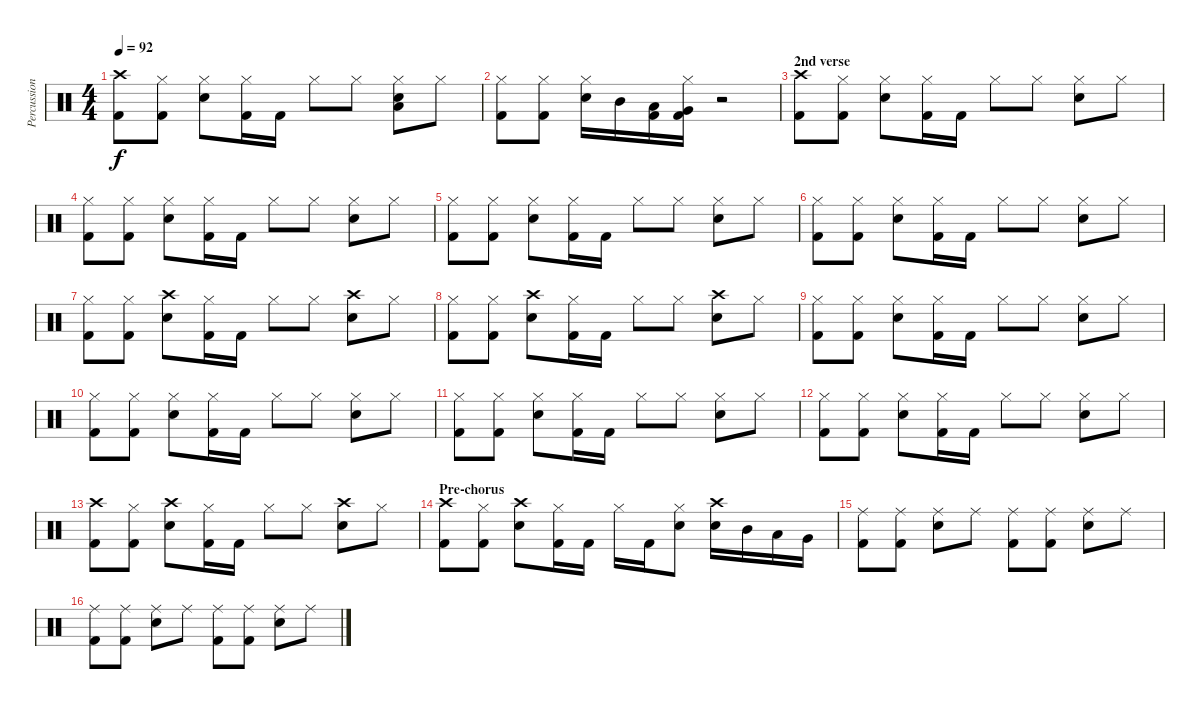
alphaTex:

\track ("Percussion" "Percussion") {instrument percussion}
\staff {score}
\articulation defaults
\ts (4 4)
\tempo 92
\clef neutral
\ks c
("Crash high (hit)" "Kick (hit) 2").8{dy f} ("Hi-Hat (closed)" "Kick (hit) 2").8 ("Hi-Hat (closed)" "Electric Snare (hit)").8 ("Hi-Hat (closed)" "Kick (hit) 2").16 "Kick (hit) 2".16 "Hi-Hat (closed)".8 "Hi-Hat (closed)".8 ("Hi-Hat (closed)" "Low Tom (hit)" "Electric Snare (hit)").8 "Hi-Hat (closed)".8 |
("Hi-Hat (closed)" "Kick (hit) 2").8 ("Hi-Hat (closed)" "Kick (hit) 2").8 ("Hi-Hat (closed)" "Electric Snare (hit)").16 "Mid Tom (hit)".16 ("Low Tom (hit)" "Kick (hit) 2").16 ("Hi-Hat (closed)" "Very Low Tom (hit)" "Kick (hit) 2").16 r.2 |
\section ("" "2nd verse")
("Crash high (hit)" "Kick (hit) 2").8 ("Hi-Hat (closed)" "Kick (hit) 2").8 ("Hi-Hat (closed)" "Electric Snare (hit)").8 ("Hi-Hat (closed)" "Kick (hit) 2").16 "Kick (hit) 2".16 "Hi-Hat (closed)".8 "Hi-Hat (closed)".8 ("Hi-Hat (closed)" "Electric Snare (hit)").8 "Hi-Hat (closed)".8 |
("Hi-Hat (closed)" "Kick (hit) 2").8 ("Hi-Hat (closed)" "Kick (hit) 2").8 ("Hi-Hat (closed)" "Electric Snare (hit)").8 ("Hi-Hat (closed)" "Kick (hit) 2").16 "Kick (hit) 2".16 "Hi-Hat (closed)".8 "Hi-Hat (closed)".8 ("Hi-Hat (closed)" "Electric Snare (hit)").8 "Hi-Hat (closed)".8 |
("Hi-Hat (closed)" "Kick (hit) 2").8 ("Hi-Hat (closed)" "Kick (hit) 2").8 ("Hi-Hat (closed)" "Electric Snare (hit)").8 ("Hi-Hat (closed)" "Kick (hit) 2").16 "Kick (hit) 2".16 "Hi-Hat (closed)".8 "Hi-Hat (closed)".8 ("Hi-Hat (closed)" "Electric Snare (hit)").8 "Hi-Hat (closed)".8 |
("Hi-Hat (closed)" "Kick (hit) 2").8 ("Hi-Hat (closed)" "Kick (hit) 2").8 ("Hi-Hat (closed)" "Electric Snare (hit)").8 ("Hi-Hat (closed)" "Kick (hit) 2").16 "Kick (hit) 2".16 "Hi-Hat (closed)".8 "Hi-Hat (closed)".8 ("Hi-Hat (closed)" "Electric Snare (hit)").8 "Hi-Hat (closed)".8 |
("Hi-Hat (closed)" "Kick (hit) 2").8 ("Hi-Hat (closed)" "Kick (hit) 2").8 ("Crash high (hit)" "Electric Snare (hit)").8 ("Hi-Hat (closed)" "Kick (hit) 2").16 "Kick (hit) 2".16 "Hi-Hat (closed)".8 "Hi-Hat (closed)".8 ("Crash high (hit)" "Electric Snare (hit)").8 "Hi-Hat (closed)".8 |
("Hi-Hat (closed)" "Kick (hit) 2").8 ("Hi-Hat (closed)" "Kick (hit) 2").8 ("Crash high (hit)" "Electric Snare (hit)").8 ("Hi-Hat (closed)" "Kick (hit) 2").16 "Kick (hit) 2".16 "Hi-Hat (closed)".8 "Hi-Hat (closed)".8 ("Crash high (hit)" "Electric Snare (hit)").8 "Hi-Hat (closed)".8 |
("Hi-Hat (closed)" "Kick (hit) 2").8 ("Hi-Hat (closed)" "Kick (hit) 2").8 ("Hi-Hat (closed)" "Electric Snare (hit)").8 ("Hi-Hat (closed)" "Kick (hit) 2").16 "Kick (hit) 2".16 "Hi-Hat (closed)".8 "Hi-Hat (closed)".8 ("Hi-Hat (closed)" "Electric Snare (hit)").8 "Hi-Hat (closed)".8 |
("Hi-Hat (closed)" "Kick (hit) 2").8 ("Hi-Hat (closed)" "Kick (hit) 2").8 ("Hi-Hat (closed)" "Electric Snare (hit)").8 ("Hi-Hat (closed)" "Kick (hit) 2").16 "Kick (hit) 2".16 "Hi-Hat (closed)".8 "Hi-Hat (closed)".8 ("Hi-Hat (closed)" "Electric Snare (hit)").8 "Hi-Hat (closed)".8 |
("Hi-Hat (closed)" "Kick (hit) 2").8 ("Hi-Hat (closed)" "Kick (hit) 2").8 ("Hi-Hat (closed)" "Electric Snare (hit)").8 ("Hi-Hat (closed)" "Kick (hit) 2").16 "Kick (hit) 2".16 "Hi-Hat (closed)".8 "Hi-Hat (closed)".8 ("Hi-Hat (closed)" "Electric Snare (hit)").8 "Hi-Hat (closed)".8 |
("Hi-Hat (closed)" "Kick (hit) 2").8 ("Hi-Hat (closed)" "Kick (hit) 2").8 ("Hi-Hat (closed)" "Electric Snare (hit)").8 ("Hi-Hat (closed)" "Kick (hit) 2").16 "Kick (hit) 2".16 "Hi-Hat (closed)".8 "Hi-Hat (closed)".8 ("Hi-Hat (closed)" "Electric Snare (hit)").8 "Hi-Hat (closed)".8 |
("Crash high (hit)" "Kick (hit) 2").8 ("Hi-Hat (closed)" "Kick (hit) 2").8 ("Crash high (hit)" "Electric Snare (hit)").8 ("Hi-Hat (closed)" "Kick (hit) 2").16 "Kick (hit) 2".16 "Hi-Hat (closed)".8 "Hi-Hat (closed)".8 ("Crash high (hit)" "Electric Snare (hit)").8 "Hi-Hat (closed)".8 |
\section ("" "Pre-chorus")
("Crash high (hit)" "Kick (hit) 2").8 ("Hi-Hat (closed)" "Kick (hit) 2").8 ("Crash high (hit)" "Electric Snare (hit)").8 ("Hi-Hat (closed)" "Kick (hit) 2").16 "Kick (hit) 2".16 "Hi-Hat (closed)".16 "Kick (hit) 2".16 ("Hi-Hat (closed)" "Electric Snare (hit)").8 ("Crash high (hit)" "Electric Snare (hit)").16 "Mid Tom (hit)".16 "Low Tom (hit)".16 "Very Low Tom (hit)".16 |
("Ride (middle)" "Kick (hit) 2").8 ("Ride (middle)" "Kick (hit) 2").8 ("Ride (middle)" "Electric Snare (hit)").8 "Ride (middle)".8 ("Ride (middle)" "Kick (hit) 2").8 ("Ride (middle)" "Kick (hit) 2").8 ("Ride (middle)" "Electric Snare (hit)").8 "Ride (middle)".8 |
("Ride (middle)" "Kick (hit) 2").8 ("Ride (middle)" "Kick (hit) 2").8 ("Ride (middle)" "Electric Snare (hit)").8 "Ride (middle)".8 ("Ride (middle)" "Kick (hit) 2").8 ("Ride (middle)" "Kick (hit) 2").8 ("Ride (middle)" "Electric Snare (hit)").8 "Ride (middle)".8
